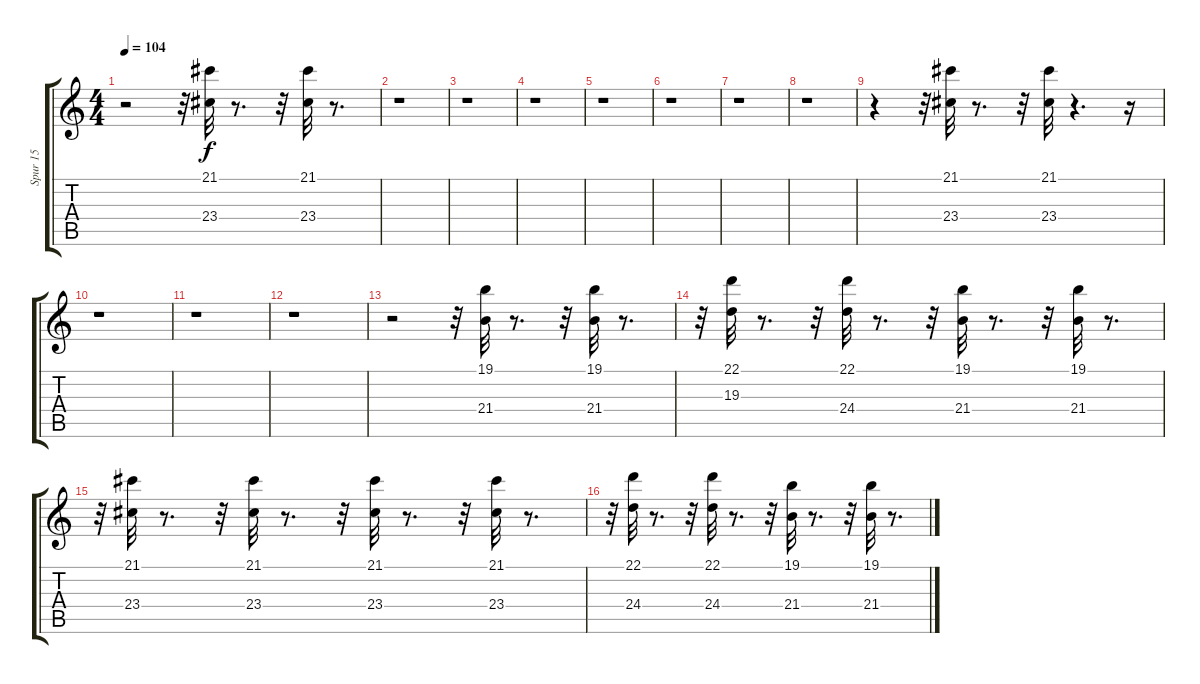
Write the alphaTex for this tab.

\track ("Spur 15" "Spur 15") {instrument stringensemble1}
\staff {score tabs}
\tuning (E4 B3 G3 D3 A2 E2) {hide}
\ts (4 4)
\tempo 104
\clef g2
\ks c
r.2{dy f} r.32 (21.1 23.4).32 r.8{d} r.32 (21.1 23.4).32 r.8{d} |
r.1 |
r.1 |
r.1 |
r.1 |
r.1 |
r.1 |
r.1 |
r.4 r.32 (21.1 23.4).32 r.8{d} r.32 (21.1 23.4).32 r.4{d} r.16 |
r.1 |
r.1 |
r.1 |
r.2 r.32 (19.1 21.4).32 r.8{d} r.32 (19.1 21.4).32 r.8{d} |
r.32 (22.1 19.3).32 r.8{d} r.32 (22.1 24.4).32 r.8{d} r.32 (19.1 21.4).32 r.8{d} r.32 (19.1 21.4).32 r.8{d} |
r.32 (21.1 23.4).32 r.8{d} r.32 (21.1 23.4).32 r.8{d} r.32 (21.1 23.4).32 r.8{d} r.32 (21.1 23.4).32 r.8{d} |
r.32 (22.1 24.4).32 r.8{d} r.32 (22.1 24.4).32 r.8{d} r.32 (19.1 21.4).32 r.8{d} r.32 (19.1 21.4).32 r.8{d}
